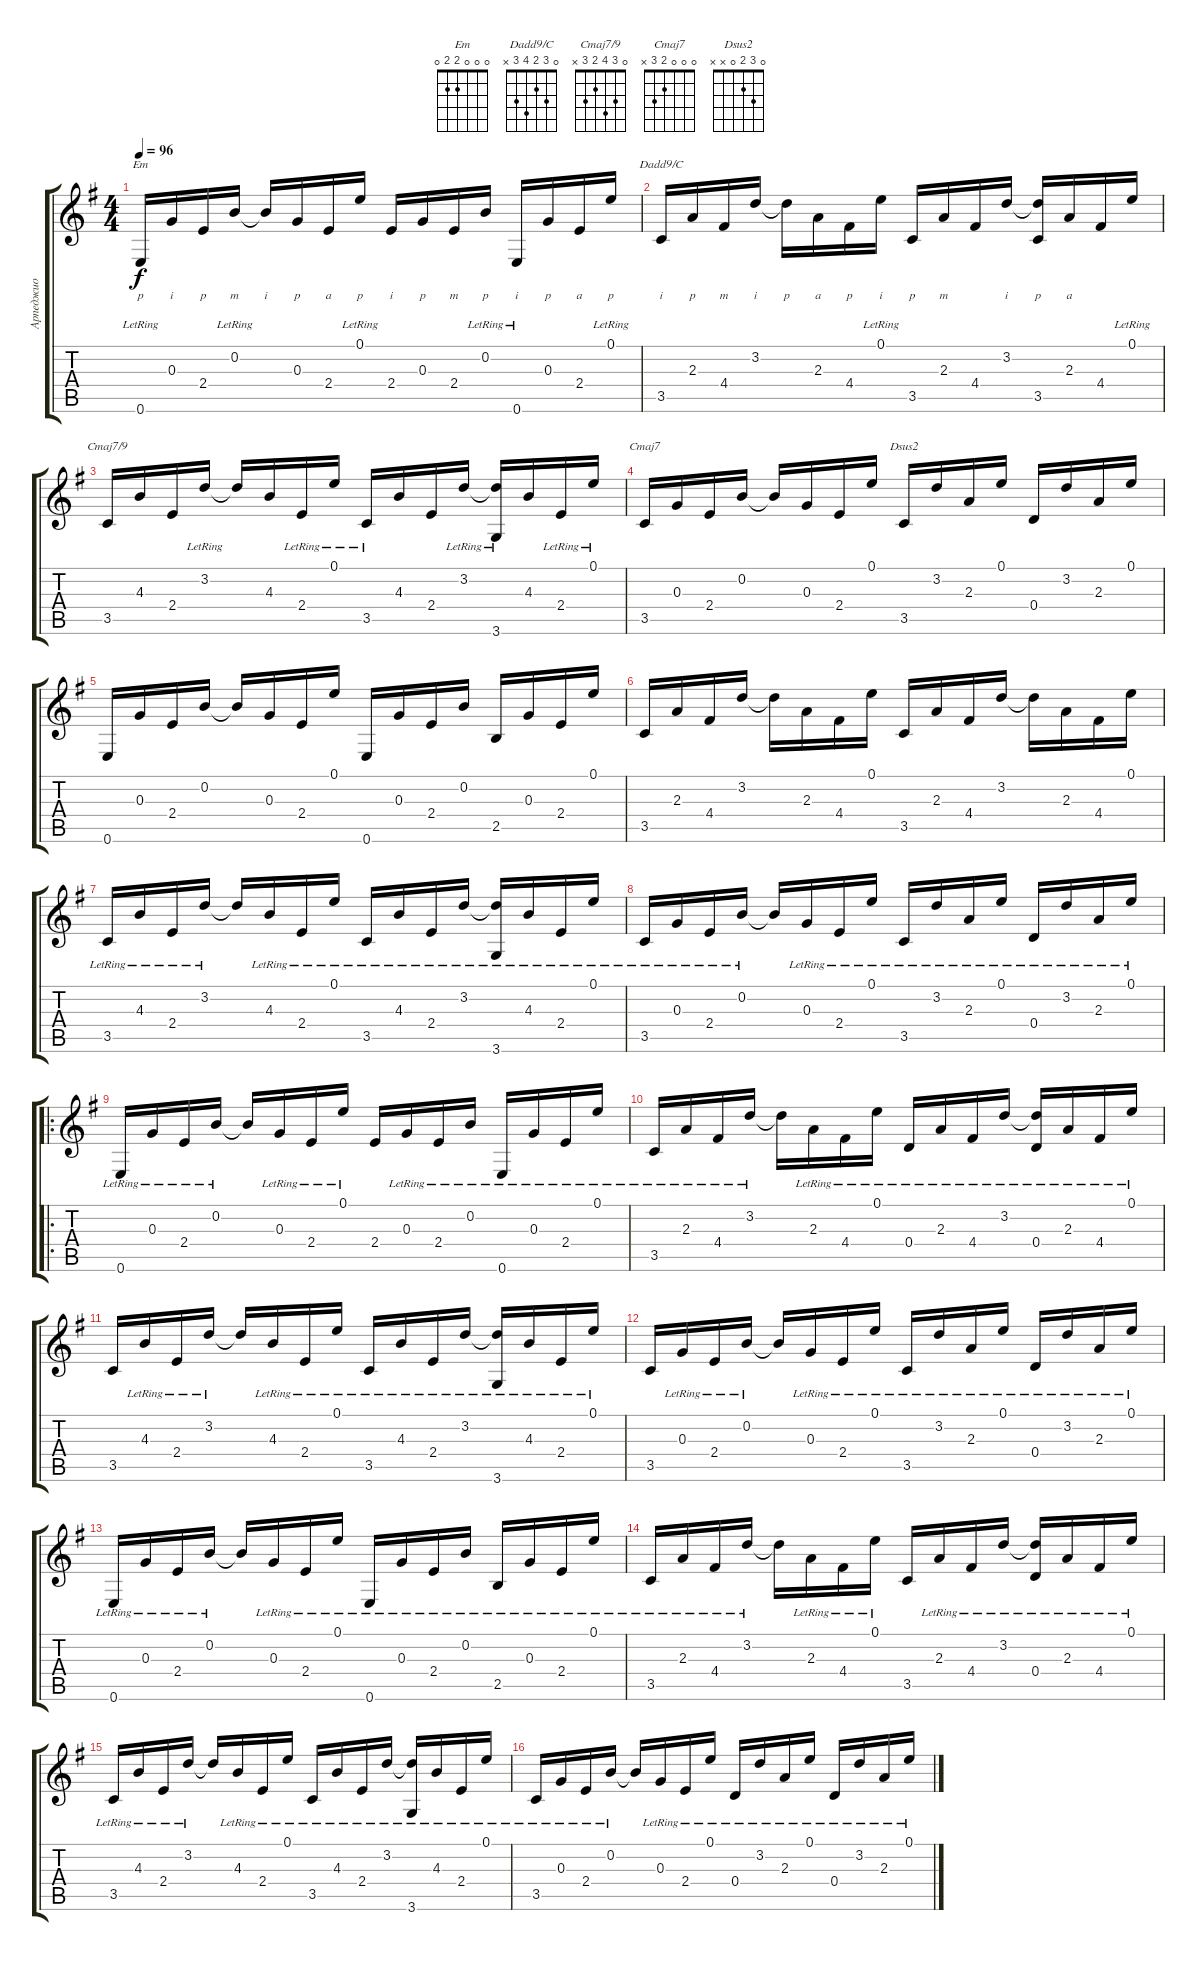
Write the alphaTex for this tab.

\track ("Арпеджио" "Арпеджио") {instrument acousticguitarnylon}
\staff {score tabs}
\tuning (E4 B3 G3 D3 A2 E2) {hide}
\chord ("Em" 0 0 0 2 2 0)
\chord ("Dadd9/C" 0 3 2 4 3 x)
\chord ("Cmaj7/9" 0 3 4 2 3 x)
\chord ("Cmaj7" 0 0 0 2 3 x)
\chord ("Dsus2" 0 3 2 0 x x)
\ts (4 4)
\tempo 96
\clef g2
\ks eminor
0.6{lr}.16{ch "Em" lyrics (0 "p") lyrics (1 "") lyrics (2 "") lyrics (3 "") lyrics (4 "") dy f instrument acousticguitarnylon} 0.3.16{lyrics (0 "i") lyrics (1 "") lyrics (2 "") lyrics (3 "") lyrics (4 "")} 2.4.16{lyrics (0 "p") lyrics (1 "") lyrics (2 "") lyrics (3 "") lyrics (4 "")} 0.2{lr}.16{lyrics (0 "m") lyrics (1 "") lyrics (2 "") lyrics (3 "") lyrics (4 "")} 0.2{t}.16{lyrics (0 "i") lyrics (1 "") lyrics (2 "") lyrics (3 "") lyrics (4 "")} 0.3.16{lyrics (0 "p") lyrics (1 "") lyrics (2 "") lyrics (3 "") lyrics (4 "")} 2.4.16{lyrics (0 "a") lyrics (1 "") lyrics (2 "") lyrics (3 "") lyrics (4 "")} 0.1{lr}.16{lyrics (0 "p") lyrics (1 "") lyrics (2 "") lyrics (3 "") lyrics (4 "")} 2.4.16{lyrics (0 "i") lyrics (1 "") lyrics (2 "") lyrics (3 "") lyrics (4 "")} 0.3.16{lyrics (0 "p") lyrics (1 "") lyrics (2 "") lyrics (3 "") lyrics (4 "")} 2.4.16{lyrics (0 "m") lyrics (1 "") lyrics (2 "") lyrics (3 "") lyrics (4 "")} 0.2{lr}.16{lyrics (0 "p") lyrics (1 "") lyrics (2 "") lyrics (3 "") lyrics (4 "")} 0.6{lr}.16{lyrics (0 "i") lyrics (1 "") lyrics (2 "") lyrics (3 "") lyrics (4 "")} 0.3.16{lyrics (0 "p") lyrics (1 "") lyrics (2 "") lyrics (3 "") lyrics (4 "")} 2.4.16{lyrics (0 "a") lyrics (1 "") lyrics (2 "") lyrics (3 "") lyrics (4 "")} 0.1{lr}.16{lyrics (0 "p") lyrics (1 "") lyrics (2 "") lyrics (3 "") lyrics (4 "")} |
3.5.16{ch "Dadd9/C" lyrics (0 "i") lyrics (1 "") lyrics (2 "") lyrics (3 "") lyrics (4 "")} 2.3.16{lyrics (0 "p") lyrics (1 "") lyrics (2 "") lyrics (3 "") lyrics (4 "")} 4.4.16{lyrics (0 "m") lyrics (1 "") lyrics (2 "") lyrics (3 "") lyrics (4 "")} 3.2.16{lyrics (0 "i") lyrics (1 "") lyrics (2 "") lyrics (3 "") lyrics (4 "")} 3.2{t}.16{lyrics (0 "p") lyrics (1 "") lyrics (2 "") lyrics (3 "") lyrics (4 "")} 2.3.16{lyrics (0 "a") lyrics (1 "") lyrics (2 "") lyrics (3 "") lyrics (4 "")} 4.4.16{lyrics (0 "p") lyrics (1 "") lyrics (2 "") lyrics (3 "") lyrics (4 "")} 0.1{lr}.16{lyrics (0 "i") lyrics (1 "") lyrics (2 "") lyrics (3 "") lyrics (4 "")} 3.5.16{lyrics (0 "p") lyrics (1 "") lyrics (2 "") lyrics (3 "") lyrics (4 "")} 2.3.16{lyrics (0 "m") lyrics (1 "") lyrics (2 "") lyrics (3 "") lyrics (4 "")} 4.4.16{lyrics (0 "") lyrics (1 "") lyrics (2 "") lyrics (3 "") lyrics (4 "")} 3.2.16{lyrics (0 "i") lyrics (1 "") lyrics (2 "") lyrics (3 "") lyrics (4 "")} (3.2{t} 3.5).16{lyrics (0 "p") lyrics (1 "") lyrics (2 "") lyrics (3 "") lyrics (4 "")} 2.3.16{lyrics (0 "a") lyrics (1 "") lyrics (2 "") lyrics (3 "") lyrics (4 "")} 4.4.16 0.1{lr}.16 |
3.5.16{ch "Cmaj7/9"} 4.3.16 2.4.16 3.2{lr}.16 3.2{t}.16 4.3.16 2.4{lr}.16 0.1{lr}.16 3.5{lr}.16 4.3.16 2.4.16 3.2{lr}.16 (3.2{t} 3.6{lr}).16 4.3.16 2.4{lr}.16 0.1{lr}.16 |
3.5.16{ch "Cmaj7"} 0.3.16 2.4.16 0.2.16 0.2{t}.16 0.3.16 2.4.16 0.1.16 3.5.16{ch "Dsus2"} 3.2.16 2.3.16 0.1.16 0.4.16 3.2.16 2.3.16 0.1.16 |
0.6.16 0.3.16 2.4.16 0.2.16 0.2{t}.16 0.3.16 2.4.16 0.1.16 0.6.16 0.3.16 2.4.16 0.2.16 2.5.16 0.3.16 2.4.16 0.1.16 |
3.5.16 2.3.16 4.4.16 3.2.16 3.2{t}.16 2.3.16 4.4.16 0.1.16 3.5.16 2.3.16 4.4.16 3.2.16 3.2{t}.16 2.3.16 4.4.16 0.1.16 |
3.5{lr}.16 4.3{lr}.16 2.4{lr}.16 3.2{lr}.16 3.2{t}.16 4.3{lr}.16 2.4{lr}.16 0.1{lr}.16 3.5{lr}.16 4.3{lr}.16 2.4{lr}.16 3.2{lr}.16 (3.2{t} 3.6{lr}).16 4.3{lr}.16 2.4{lr}.16 0.1{lr}.16 |
3.5{lr}.16 0.3{lr}.16 2.4{lr}.16 0.2{lr}.16 0.2{t}.16 0.3{lr}.16 2.4{lr}.16 0.1{lr}.16 3.5{lr}.16 3.2{lr}.16 2.3{lr}.16 0.1{lr}.16 0.4{lr}.16 3.2{lr}.16 2.3{lr}.16 0.1{lr}.16 |
\ro
0.6{lr}.16 0.3{lr}.16 2.4{lr}.16 0.2{lr}.16 0.2{t}.16 0.3{lr}.16 2.4{lr}.16 0.1{lr}.16 2.4.16 0.3{lr}.16 2.4{lr}.16 0.2{lr}.16 0.6{lr}.16 0.3{lr}.16 2.4{lr}.16 0.1{lr}.16 |
3.5{lr}.16 2.3{lr}.16 4.4{lr}.16 3.2{lr}.16 3.2{t}.16 2.3{lr}.16 4.4{lr}.16 0.1{lr}.16 0.4{lr}.16 2.3{lr}.16 4.4{lr}.16 3.2{lr}.16 (3.2{t} 0.4{lr}).16 2.3{lr}.16 4.4{lr}.16 0.1{lr}.16 |
3.5.16 4.3{lr}.16 2.4{lr}.16 3.2{lr}.16 3.2{t}.16 4.3{lr}.16 2.4{lr}.16 0.1{lr}.16 3.5{lr}.16 4.3{lr}.16 2.4{lr}.16 3.2{lr}.16 (3.2{t} 3.6{lr}).16 4.3{lr}.16 2.4{lr}.16 0.1{lr}.16 |
3.5.16 0.3{lr}.16 2.4{lr}.16 0.2{lr}.16 0.2{t}.16 0.3{lr}.16 2.4{lr}.16 0.1{lr}.16 3.5{lr}.16 3.2{lr}.16 2.3{lr}.16 0.1{lr}.16 0.4{lr}.16 3.2{lr}.16 2.3{lr}.16 0.1{lr}.16 |
0.6{lr}.16 0.3{lr}.16 2.4{lr}.16 0.2{lr}.16 0.2{t}.16 0.3{lr}.16 2.4{lr}.16 0.1{lr}.16 0.6{lr}.16 0.3{lr}.16 2.4{lr}.16 0.2{lr}.16 2.5{lr}.16 0.3{lr}.16 2.4{lr}.16 0.1{lr}.16 |
3.5{lr}.16 2.3{lr}.16 4.4{lr}.16 3.2{lr}.16 3.2{t}.16 2.3{lr}.16 4.4{lr}.16 0.1{lr}.16 3.5.16 2.3{lr}.16 4.4{lr}.16 3.2{lr}.16 (3.2{t} 0.4{lr}).16 2.3{lr}.16 4.4{lr}.16 0.1{lr}.16 |
3.5{lr}.16 4.3{lr}.16 2.4{lr}.16 3.2{lr}.16 3.2{t}.16 4.3{lr}.16 2.4{lr}.16 0.1{lr}.16 3.5{lr}.16 4.3{lr}.16 2.4{lr}.16 3.2{lr}.16 (3.2{t} 3.6{lr}).16 4.3{lr}.16 2.4{lr}.16 0.1{lr}.16 |
3.5{lr}.16 0.3{lr}.16 2.4{lr}.16 0.2{lr}.16 0.2{t}.16 0.3{lr}.16 2.4{lr}.16 0.1{lr}.16 0.4{lr}.16 3.2{lr}.16 2.3{lr}.16 0.1{lr}.16 0.4{lr}.16 3.2{lr}.16 2.3{lr}.16 0.1{lr}.16
